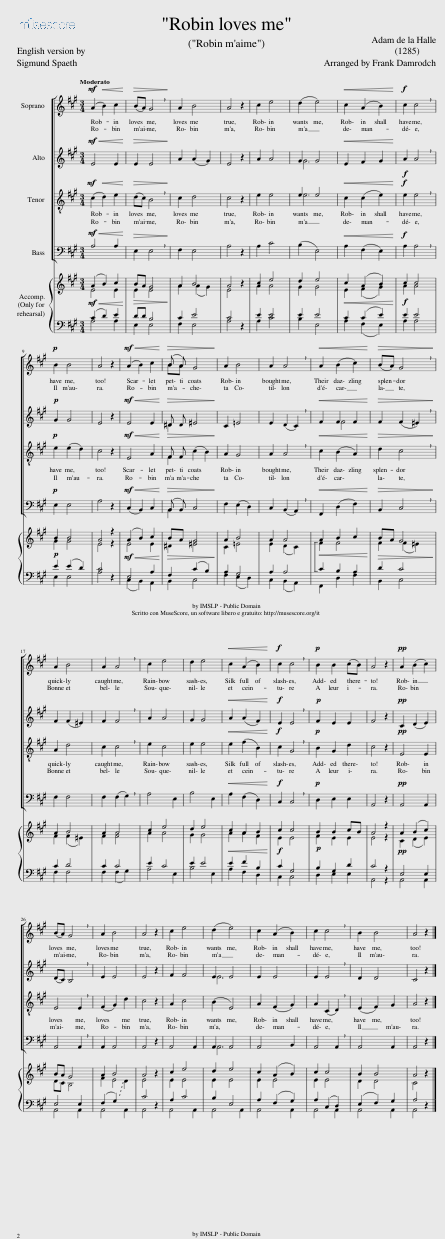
X:1
%%score [ ( 1 2 ) ( 3 4 ) ( 5 6 ) ( 7 8 ) ] { ( 9 10 ) | ( 11 12 ) }
L:1/8
Q:1/4=90
M:3/4
I:linebreak $
K:A
V:1 treble
V:2 treble
V:3 treble
V:4 treble
V:5 treble-8
V:6 treble-8
V:7 bass
V:8 bass
V:9 treble
V:10 treble
V:11 bass
V:12 bass
V:1
!mf! (A2!<(! B2) c2!<)! |!>(! (BA) !breath!G4!>)! | A2 B4 | A4 z2 | c2 e4 | %5
 (d2 e4) |!<(! c2 (A2 B2)!<)! |!f! c2 !breath!c4 |$!p! B2 B4 | A4 z2 | %10
!mf!!<(! (A2 B2) c2!<)! |!>(! (B A) G4!>)! | A2 B4 | A2 !breath!A4 |!<(! A2 (B2 c2)!<)! | %15
!>(! (BA) !breath!G4!>)! |$ A2 B4 | A2 !breath!A4 | c2 e4 | d2 e4 | %20
!<(! c2 (A2 B2)!<)! |!f! c2 !breath!c4 |!p! B2 B2 (cB) | A4 z2 |!pp! A2 (B2 c2) |$ %25
 (BA) !breath!G4 | A2 B4 | A4 z2 | c2 e4 | (d2 e4) | %30
 c2 (A2 B2) | c2 !breath!c4 | B2 B4 | A4 z2 |] %34
V:2
 x6 | x6 | x6 | x6 | x6 | %5
 x6 | x6 | x6 |$ x6 | x6 | %10
 x6 | BA x4 | x6 | x6 | x6 | %15
 x6 |$ x6 | x6 | x6 | x6 | %20
 x6 | x6 | x6 | x6 | x6 |$ %25
 x6 | x6 | x6 | x6 | x6 | %30
 x6 | x6 | x6 | x6 |] %34
V:3
!mf!!<(! E4 E2!<)! |!>(! E2 E4!>)! | A2 (A2 G2) | E4 z2 | A2 A4 | %5
 G2 G4 |!<(! E2 F2 G2!<)! |!f! A2 !breath!A4 |$!p! G2 G4 | E4 z2 | %10
!mf!!<(! E4 E2!<)! |!>(! ^D D ^E4!>)! | C2 =E4 | E2 (D2 !breath!C2) |!<(! F2 F2 F2!<)! | %15
!>(! F2 (F2 !breath!^E2)!>)! |$ F2 (F2 ^E2) | F2 !breath!F4 | A2 A4 | G2 G4 | %20
!<(! A2 (A2 F2)!<)! |!f! E2 !breath!E4 |!p! F2 E2 E2 | F4 z2 |!pp! C2 (D2 E2) |$ %25
 (DC) !breath!B,4 | E2 E4 | E4 z2 | F2 F4 | E2 E4 | %30
 E2 E4 | E2 !breath!E4 | D2 D4 | C4 z2 |] %34
V:4
 x6 | x6 | x6 | x6 | x6 | %5
 G6 | x6 | x6 |$ x6 | x6 | %10
 x6 | ^D2 x4 | x6 | x6 | x2 F4 | %15
 x6 |$ x6 | x6 | x6 | x6 | %20
 x6 | x6 | x6 | x6 | x6 |$ %25
 x6 | x6 | x6 | x6 | E6 | %30
 x6 | x6 | x6 | x6 |] %34
V:5
!mf! (c2!<(! d2) e2!<)! |!>(! (dc) !breath!B4!>)! | c2 d4 | c4 z2 | e2 e4 | %5
 e2 e4 |!<(! c2 (c2 e2)!<)! |!f! e2 !breath!e4 |$!p! e2 (e2 d2) | c4 z2 | %10
!mf!!<(! E4 A2!<)! |!>(! F F (c2 B2)!>)! | A2 G4 | A2 !breath!A4 |!<(! c2 (B2 A2)!<)! | %15
!>(! d2 !breath!c4!>)! |$ A2 d4 | c2 !breath!c4 | e2 c4 | e2 e4 | %20
!<(! e2 (f2 B2)!<)! |!f! c2 !breath!G4 |!p! B2 G2 d2 | c4 z2 |!pp! E4 E2 |$ %25
 E4 !breath!E2 | (F2 G2) d2 | c4 z2 | A2 c4 | (B2 E4) | %30
 A2 (F2 G2) | A2 (C2 !breath!D2) | (E2 F2) G2 | A4 z2 |] %34
V:6
 x6 | x6 | x6 | x6 | x6 | %5
 e6 | x6 | x6 |$ x6 | x6 | %10
 x6 | F2 x4 | x6 | x6 | x6 | %15
 x6 |$ x6 | x6 | x6 | x6 | %20
 x6 | x6 | x6 | x6 | x6 |$ %25
 x6 | x6 | x6 | x6 | x6 | %30
 x6 | x6 | x6 | x6 |] %34
V:7
!mf!!<(! A,4 A,2!<)! |!>(! E,2 !breath!E,4!>)! | F,2 E,4 | A,4 z2 | A,2 C4 | %5
 (B,2 E,4) |!<(! A,2 (F,2 E,2)!<)! |!f! A,2 !breath!A,4 |$!p! E,2 E,4 | A,4 z2 | %10
!mf!!<(! (C,2 B,,2) C,2!<)! |!>(! (B,, B,,) C,4!>)! | F,2 (E,2 D,2) | C,2 (B,,2 !breath!A,,2) |!<(! F,,2 (D,2 F,2)!<)! | %15
!>(! B,,2 !breath!C,4!>)! |$ F,2 F,4 | F,2 (F,2 !breath!G,2) | A,4 E,2 | B,4 E,2 | %20
!<(! A,2 (F,2 D,2)!<)! |!f! C,2 !breath!C,4 |!p! D,2 E,2 E,2 | A,,4 z2 |!pp! A,,4 A,,2 |$ %25
 A,,4 !breath!A,,2 | A,,2 A,,4 | A,,4 z2 | A,,4 A,,2 | A,,2 A,,4 | %30
 A,,4 B,,2 | A,,4 !breath!A,,2 | A,,4 A,,2 | A,,4 z2 |] %34
V:8
 x6 | x6 | x6 | x6 | x6 | %5
 x6 | x6 | x6 |$ x6 | x6 | %10
 x6 | B,,2 x4 | x6 | x6 | x6 | %15
 x6 |$ x6 | x6 | x6 | x6 | %20
 x6 | x6 | x6 | x6 | x6 |$ %25
 x6 | x6 | x6 | x6 | A,,6 | %30
 x6 | x6 | x6 | x6 |] %34
V:9
!mf!!<(! (A2 B2) c2!<)! |!>(! BA G4!>)! | A2 B4 | A4 z2 | c2 e4 | %5
 d2 e4 |!<(! c2 (A2 B2)!<)! |!f! c2 c4 |$!p! B2 B4 | A4 z2 | %10
!mf!!<(! (A2 B2) c2!<)! |!>(! BA G4!>)! | A2 B4 | A2 A4 |!<(! A2 B2 c2!<)! | %15
!>(! BA G4!>)! |$ A2 B4 | A2 A4 | c2 e4 | d2 e4 | %20
!<(! c2 A2 B2!<)! |!f! c2 c4 |!p! B2 B2 cB | A4 z2 |!pp! A2 (B2 c2) |$ %25
 BA G4 | A2 B4 | A4 z2 | c2 e4 | d2 e4 | %30
 c2 (A2 B2) | c2 c4 | B2 B4 | A4 z2 |] %34
V:10
 E4 E2 | E2 E4 | A2 (A2 G2) | E4 x2 | A2 A4 | %5
 G2 G4 | E2 (F2 G2) | A2 A4 |$ G2 G4 | E4 z2 | %10
 E4 E2 | ^D2 ^E4 | C2 =E4 | E2 (D2 C2) | F2 F4 | %15
 F2 (F2 ^E2) |$ F2 (F2 ^E2) | F2 F4 | A2 A4 | G2 G4 | %20
 A2 A2 F2 | E2 E4 | F2 E2 E2 | E4 z2 | C2 (D2 E2) |$ %25
 DC B,4 | F2 E4 | E4 x2 | E2 E4 | E2 E4 | %30
 E2 E4 | E2 E4 | D2 D4 | C4 x2 |] %34
V:11
 (C2 D2) E2 | DD B,4 | C2 E4 | C4 z2 | E2 E4 | %5
 E2 E4 | C2 (C2 E2) | E2 E4 |$ E2 (E2 D2) | C4 z2 | %10
 E,4 A,2 | F,2 (C2 B,2) | A,2 G,4 | A,2 A,4 | C2 B,2 A,2 | %15
 D2 C4 |$ C2 D4 | C2 C4 | E2 C4 | E2 E4 | %20
 E2 F2 B,2 | C2 G,4 | B,2 G,2 D2 | C4 z2 | E,4 E,2 |$ %25
 E,4 E,2 | (F,2 G,2)[I:staff -1] D2 |[I:staff +1] C4 z2 | A,2 C4 | B,2 E,4 | %30
 A,2 (F,2 G,2) | A,2 (C,2 D,2) | (E,2 F,2) G,2 | A,4 z2 |] %34
V:12
 A,4 A,2 | E,2 E,4 | F,2 E,4 | A,4 x2 | A,2 C4 | %5
 B,2 E,4 | A,2 (F,2 E,2) | A,2 A,4 |$ E,2 E,4 | A,4 x2 | %10
 (C,2 B,,2) A,,2 | B,,2 C,4 | F,2 (E,2 D,2) | C,2 (B,,2 A,,2) | F,,2 D,2 F,2 | %15
 B,,2 C,4 |$ F,2 F,4 | F,2 (F,2 G,2) | A,4 E,2 | B,4 E,2 | %20
 A,2 F,2 D,2 | C,2 C,4 | D,2 E,2 E,2 | A,,4 z2 | A,,4 A,,2 |$ %25
 A,,4 A,,2 | A,,4 A,,2 | A,,4 x2 | A,,4 A,,2 | A,,4 A,,2 | %30
 A,,4 A,,2 | A,,4 A,,2 | A,,4 A,,2 | A,,4 x2 |] %34
